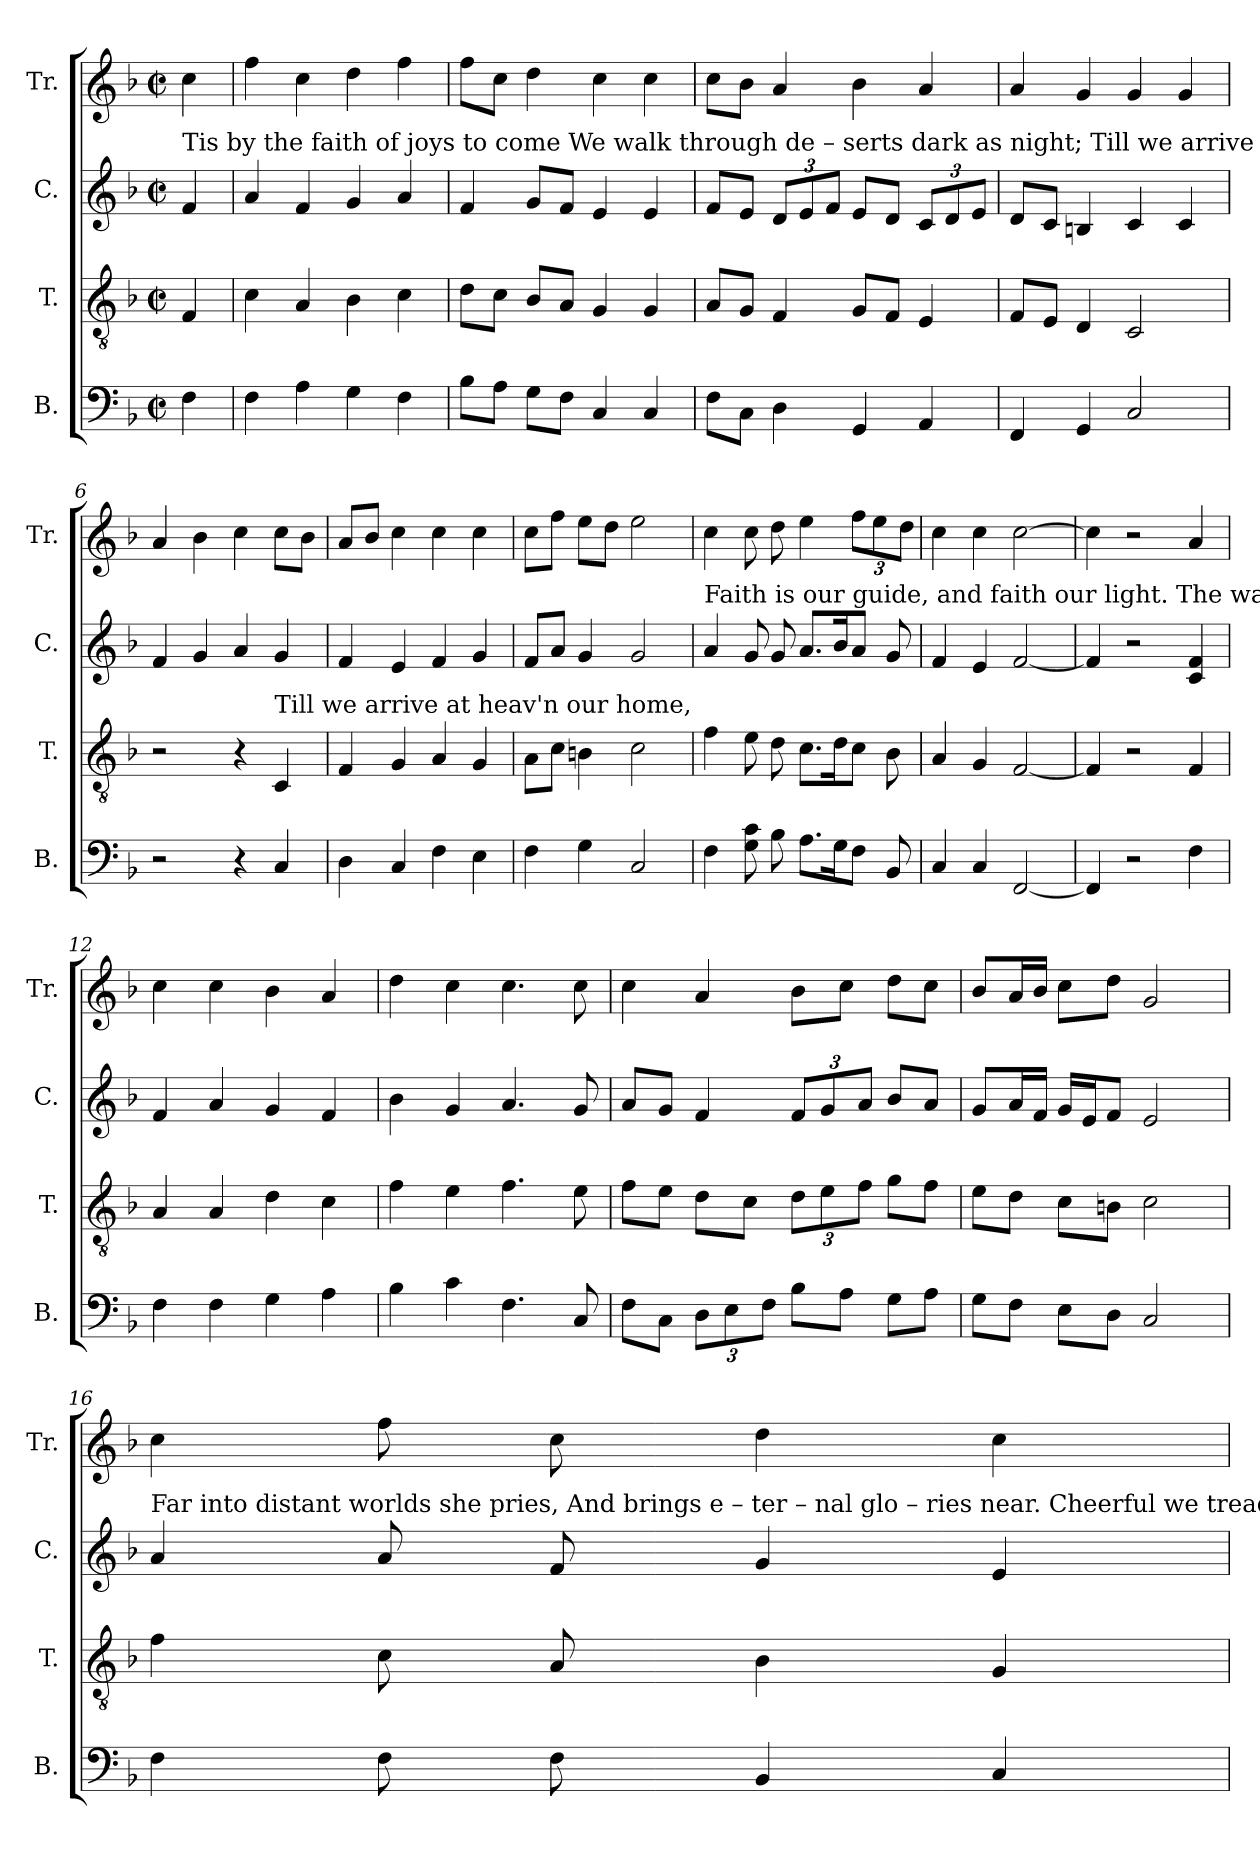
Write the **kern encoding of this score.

**kern	**kern	**kern	**kern
*part4	*part3	*part2	*part1
*staff4	*staff3	*staff2	*staff1
*I"B.	*I"T.	*I"C.	*I"Tr.
*I'B.	*I'T.	*I'C.	*I'Tr.
*clefF4	*clefGv2	*clefG2	*clefG2
*k[b-]	*k[b-]	*k[b-]	*k[b-]
*M2/2	*M2/2	*M2/2	*M2/2
*met(c|)	*met(c|)	*met(c|)	*met(c|)
*MM110	*MM110	*MM110	*MM110
=1	=1	=1	=1
!	!	!LO:TX:a:t=Tis by the faith of  joys to come  We  walk  through  de  –  serts      dark as   night;  Till we  arrive  at  heav'n our home, at heav'n  our home,	!
4F\	4F/	4f/	4cc\
=2	=2	=2	=2
4F\	4c\	4a/	4ff\
4A\	4A/	4f/	4cc\
4G\	4B-\	4g/	4dd\
4F\	4c\	4a/	4ff\
=3	=3	=3	=3
8B-\L	8d\L	4f/	8ff\L
8A\J	8c\J	.	8cc\J
8G\L	8B-/L	8g/L	4dd\
8F\J	8A/J	8f/J	.
4C/	4G/	4e/	4cc\
4C/	4G/	4e/	4cc\
=4	=4	=4	=4
8F\L	8A/L	8f/L	8cc\L
8C\J	8G/J	8e/J	8b-\J
*	*	*Xbrackettup	*
4D\	4F/	12d/L	4a/
.	.	12e/	.
.	.	12f/J	.
4GG/	8G/L	8e/L	4b-\
.	8F/J	8d/J	.
4AA/	4E/	12c/L	4a/
.	.	12d/	.
.	.	12e/J	.
=5	=5	=5	=5
4FF/	8F/L	8d/L	4a/
.	8E/J	8c/J	.
4GG/	4D/	4Bn/	4g/
2C/	2C/	4c/	4g/
.	.	4c/	4g/
=6	=6	=6	=6
2r	2r	4f/	4a/
.	.	4g/	4b-\
4r	4r	4a/	4cc\
!	!LO:TX:a:t=Till      we   arrive   at  heav'n  our  home,	!	!
4C/	4C/	4g/	8cc\L
.	.	.	8b-\J
=7	=7	=7	=7
4D\	4F/	4f/	8a/L
.	.	.	8b-/J
4C/	4G/	4e/	4cc\
4F\	4A/	4f/	4cc\
4E\	4G/	4g/	4cc\
=8	=8	=8	=8
4F\	8A\L	8f/L	8cc\L
.	8c\J	8a/J	8ff\J
4G\	4Bn\	4g/	8ee\L
.	.	.	8dd\J
2C/	2c\	2g/	2ee\
=9	=9	=9	=9
!	!	!LO:TX:a:t=Faith is  our  guide,    and  faith our light.         The want of sight she well supplies, She  makes  the       pear   –    ly         gates     ap  –   pear;	!
4F\	4f\	4a/	4cc\
8G\ 8c\	8e\	8g/	8cc\
8B-\	8d\	8g/	8dd\
8.A\L	8.c\L	8.a/L	4ee\
16G\K	16d\K	16b-/K	.
*	*	*	*Xbrackettup
8F\J	8c\J	8a/J	12ff\L
.	.	.	12ee\
8BB-/	8B-\	8g/	.
.	.	.	12dd\J
=10	=10	=10	=10
4C/	4A/	4f/	4cc\
4C/	4G/	4e/	4cc\
[2FF/	[2F/	[2f/	[2cc\
=11	=11	=11	=11
4FF/]	4F/]	4f/]	4cc\]
2r	2r	2r	2r
4F\	4F/	4c/ 4f/	4a/
=12	=12	=12	=12
4F\	4A/	4f/	4cc\
4F\	4A/	4a/	4cc\
4G\	4d\	4g/	4b-\
4A\	4c\	4f/	4a/
=13	=13	=13	=13
4B-\	4f\	4b-\	4dd\
4c\	4e\	4g/	4cc\
4.F\	4.f\	4.a/	4.cc\
8C/	8e\	8g/	8cc\
=14	=14	=14	=14
8F\L	8f\L	8a/L	4cc\
8C\J	8e\J	8g/J	.
*Xbrackettup	*	*	*
12D\L	8d\L	4f/	4a/
12E\	.	.	.
.	8c\J	.	.
12F\J	.	.	.
*	*Xbrackettup	*	*
8B-\L	12d\L	12f/L	8b-\L
.	12e\	12g/	.
8A\J	.	.	8cc\J
.	12f\J	12a/J	.
8G\L	8g\L	8b-/L	8dd\L
8A\J	8f\J	8a/J	8cc\J
=15	=15	=15	=15
8G\L	8e\L	8g/L	8b-/L
8F\J	8d\J	16a/L	16a/L
.	.	16f/JJ	16b-/JJ
8E\L	8c\L	16g/LL	8cc\L
.	.	16e/J	.
8D\J	8Bn\J	8f/J	8dd\J
2C/	2c\	2e/	2g/
=16	=16	=16	=16
!	!	!LO:TX:a:t=Far  into   distant   worlds   she     pries,  And   brings       e   –  ter      –      nal     glo – ries  near.      Cheerful we tread the desert through,  While	!
4F\	4f\	4a/	4cc\
8F\	8c\	8a/	8ff\
8F\	8A/	8f/	8cc\
4BB-/	4B-\	4g/	4dd\
4C/	4G/	4e/	4cc\
=	=	=	=
*-	*-	*-	*-
